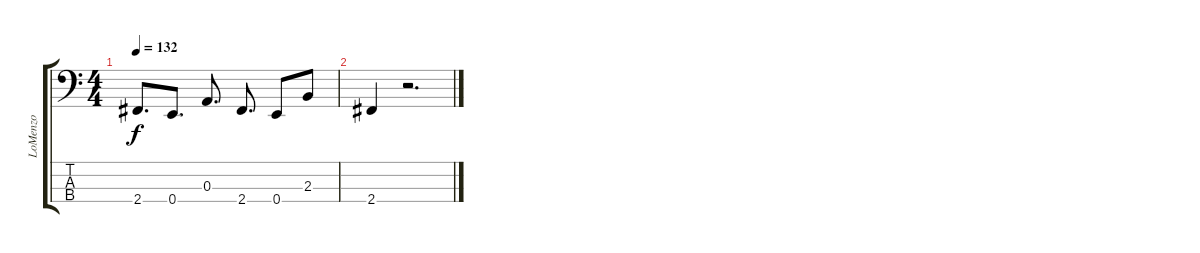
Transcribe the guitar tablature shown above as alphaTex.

\track ("LoMenzo" "LoMenzo") {instrument electricbassfinger}
\staff {score tabs}
\tuning (G2 D2 A1 E1) {hide}
\ts (4 4)
\tempo 132
\clef f4
\ks c
2.4.8{d dy f} 0.4.8{d} 0.3.8{d} 2.4.8{d} 0.4.8 2.3.8 |
2.4.4 r.2{d}
